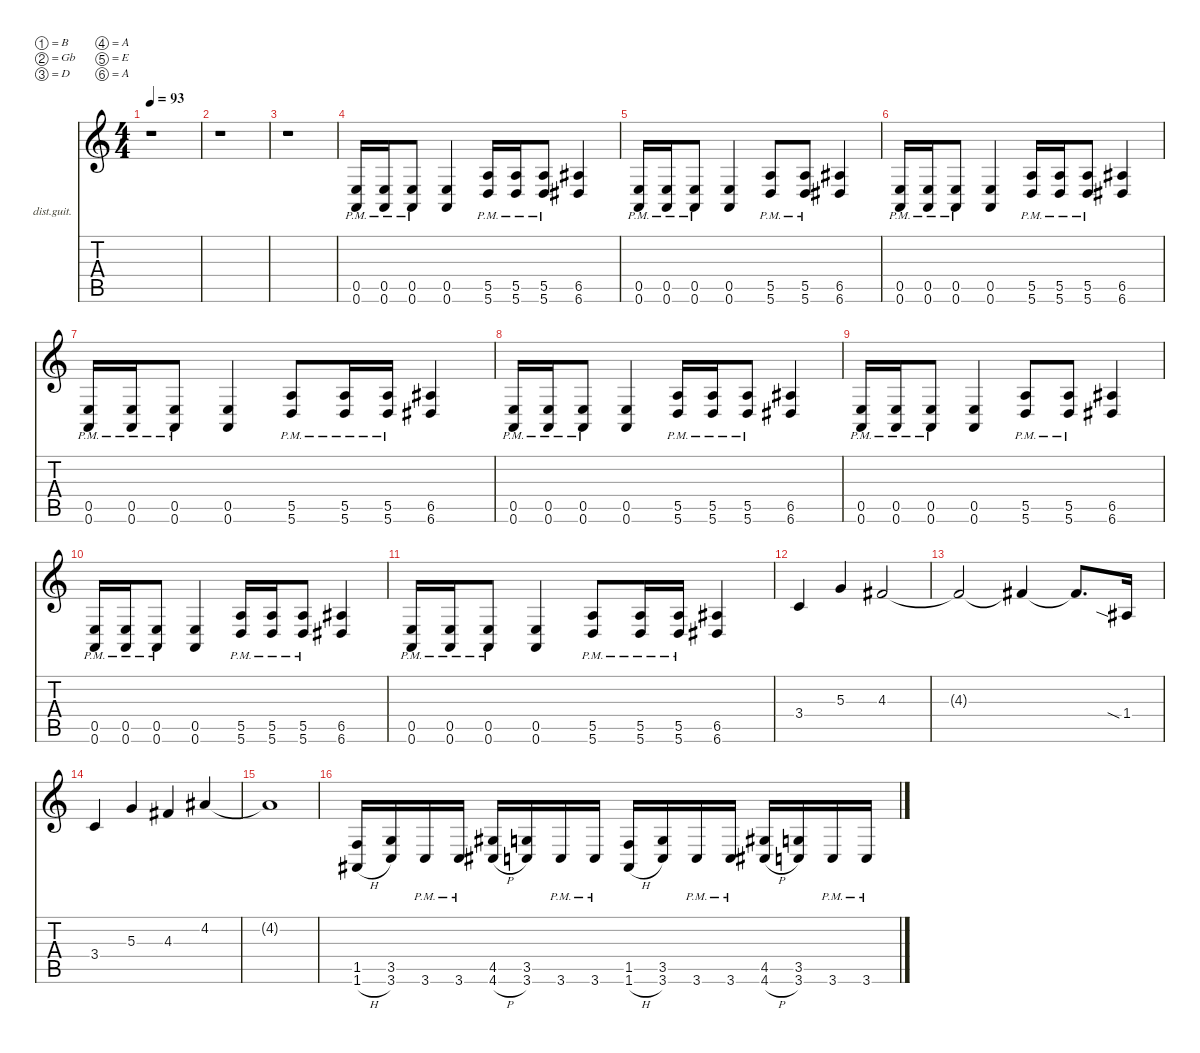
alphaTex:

\defaultSystemsLayout 2
\hideDynamics
\bracketExtendMode nobrackets
\firstSystemTrackNameOrientation horizontal
\otherSystemsTrackNameOrientation horizontal
\track ("Rhythm Guitar" "dist.guit.") {instrument distortionguitar}
\staff {score tabs}
\tuning (B3 Gb3 D3 A2 E2 A1)
\ts (4 4)
\scale
1.03043
\tempo 93
\accidentals auto
\clef g2
\ottava regular
\simile none
\ks c
r.1{dy f beam Down} |
\scale
0.969568 r.1{beam Down} |
\scale
1.03043 r.1{beam Down} |
\scale
0.969568 (0.5{pm} 0.6{pm}).16{beam Up} (0.5{pm} 0.6{pm}).16{beam Up} (0.5{pm} 0.6{pm}).8{beam Up} (0.5 0.6).4{beam Up} (5.5{pm} 5.6{pm}).16{beam Up} (5.5{pm} 5.6{pm}).16{beam Up} (5.5{pm} 5.6{pm}).8{beam Up} (6.5{acc #} 6.6{acc #}).4{beam Up} |
\scale
1.03175 (0.5{pm} 0.6{pm}).16{beam Up} (0.5{pm} 0.6{pm}).16{beam Up} (0.5{pm} 0.6{pm}).8{beam Up} (0.5 0.6).4{beam Up} (5.5{pm} 5.6{pm}).8{beam Up} (5.5{pm} 5.6{pm}).8{beam Up} (6.5{acc #} 6.6{acc #}).4{beam Up} |
\scale
0.968253 (0.5{pm} 0.6{pm}).16{beam Up} (0.5{pm} 0.6{pm}).16{beam Up} (0.5{pm} 0.6{pm}).8{beam Up} (0.5 0.6).4{beam Up} (5.5{pm} 5.6{pm}).16{beam Up} (5.5{pm} 5.6{pm}).16{beam Up} (5.5{pm} 5.6{pm}).8{beam Up} (6.5{acc #} 6.6{acc #}).4{beam Up} |
\scale
1.03175 (0.5{pm} 0.6{pm}).16{beam Up} (0.5{pm} 0.6{pm}).16{beam Up} (0.5{pm} 0.6{pm}).8{beam Up} (0.5 0.6).4{beam Up} (5.5{pm} 5.6{pm}).8{beam Up} (5.5{pm} 5.6{pm}).16{beam Up} (5.5{pm} 5.6{pm}).16{beam Up} (6.5{acc #} 6.6{acc #}).4{beam Up} |
\scale
0.968253 (0.5{pm} 0.6{pm}).16{beam Up} (0.5{pm} 0.6{pm}).16{beam Up} (0.5{pm} 0.6{pm}).8{beam Up} (0.5 0.6).4{beam Up} (5.5{pm} 5.6{pm}).16{beam Up} (5.5{pm} 5.6{pm}).16{beam Up} (5.5{pm} 5.6{pm}).8{beam Up} (6.5{acc #} 6.6{acc #}).4{beam Up} |
\scale
1.03175 (0.5{pm} 0.6{pm}).16{beam Up} (0.5{pm} 0.6{pm}).16{beam Up} (0.5{pm} 0.6{pm}).8{beam Up} (0.5 0.6).4{beam Up} (5.5{pm} 5.6{pm}).8{beam Up} (5.5{pm} 5.6{pm}).8{beam Up} (6.5{acc #} 6.6{acc #}).4{beam Up} |
\scale
0.968253 (0.5{pm} 0.6{pm}).16{beam Up} (0.5{pm} 0.6{pm}).16{beam Up} (0.5{pm} 0.6{pm}).8{beam Up} (0.5 0.6).4{beam Up} (5.5{pm} 5.6{pm}).16{beam Up} (5.5{pm} 5.6{pm}).16{beam Up} (5.5{pm} 5.6{pm}).8{beam Up} (6.5{acc #} 6.6{acc #}).4{beam Up} |
\scale
1.03701 (0.5{pm} 0.6{pm}).16{beam Up} (0.5{pm} 0.6{pm}).16{beam Up} (0.5{pm} 0.6{pm}).8{beam Up} (0.5 0.6).4{beam Up} (5.5{pm} 5.6{pm}).8{beam Up} (5.5{pm} 5.6{pm}).16{beam Up} (5.5{pm} 5.6{pm}).16{beam Up} (6.5{acc #} 6.6{acc #}).4{beam Up} |
\scale
0.96299 3.4.4{beam Up} 5.3.4{beam Up} 4.3{acc #}.2{beam Up} |
\scale
1.03701 4.3{t acc #}.2{beam Up} 4.3{t acc #}.4{beam Up} 4.3{t acc #}.8{d beam Up} 1.4{sia acc #}.16{beam Up} |
\scale
0.96299 3.4.4{beam Up} 5.3.4{beam Up} 4.3{acc #}.4{beam Up} 4.2{acc #}.4{beam Up} |
\scale
1.03701 4.2{t acc #}.1{beam Up} |
\scale
0.96299 (1.5 1.6{h acc #}).16{instrument distortionguitar beam Up} (3.5 3.6).16{beam Up} 3.6{pm}.16{beam Up} 3.6{pm}.16{beam Up} (4.5{acc #} 4.6{h acc #}).16{beam Up} (3.5 3.6).16{beam Up} 3.6{pm}.16{beam Up} 3.6{pm}.16{beam Up} (1.5 1.6{h acc #}).16{beam Up} (3.5 3.6).16{beam Up} 3.6{pm}.16{beam Up} 3.6{pm}.16{beam Up} (4.5{acc #} 4.6{h acc #}).16{beam Up} (3.5 3.6).16{beam Up} 3.6{pm}.16{beam Up} 3.6{pm}.16{beam Up}
